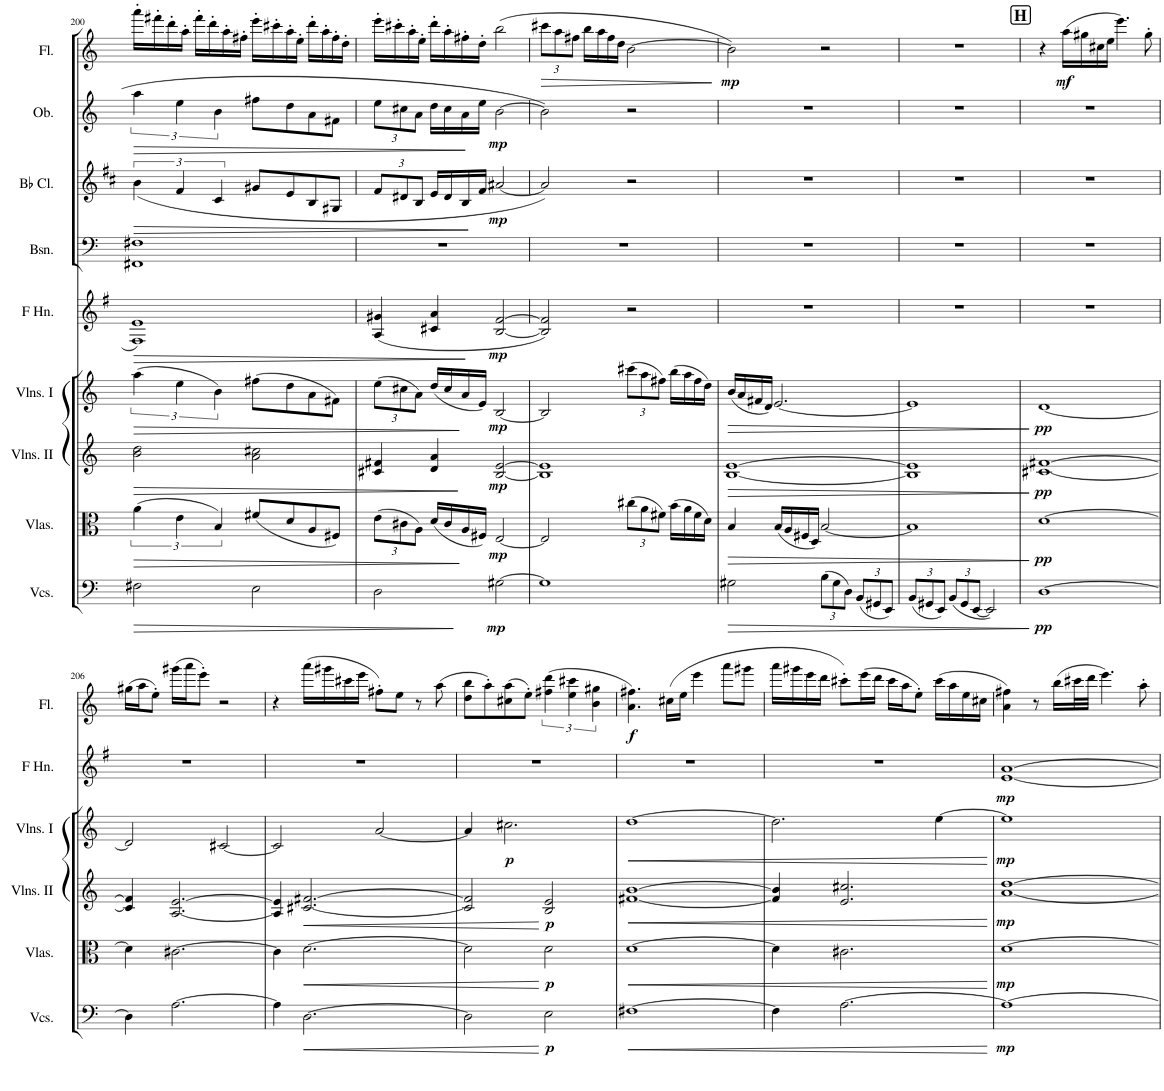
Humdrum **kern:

**kern	**dynam	**kern	**dynam	**kern	**dynam	**kern	**dynam	**kern	**dynam	**kern	**kern	**dynam	**kern	**dynam	**kern	**dynam
*part9	*part9	*part8	*part8	*part7	*part7	*part6	*part6	*part5	*part5	*part4	*part3	*part3	*part2	*part2	*part1	*part1
*staff9	*staff9	*staff8	*staff8	*staff7	*staff7	*staff6	*staff6	*staff5	*staff5	*staff4	*staff3	*staff3	*staff2	*staff2	*staff1	*staff1
*I"Cellos	*	*I"Violas	*	*I"Violins II	*	*I"Violins I	*	*I"2 Horn in F	*	*I"2 Bassoon	*I"2 Bb Clarinet	*	*I"2 Oboe	*	*I"2 Flute	*
*	*	*I'Vlas.	*	*I'Vlns. II	*	*I'Vlns. I	*	*	*	*I'Bsn.	*I'Bb Cl.	*	*I'Ob.	*	*I'Fl.	*
!!LO:PB:g=z
*clefF4	*	*clefC3	*	*clefG2	*	*clefG2	*	*clefG2	*	*clefF4	*clefG2	*	*clefG2	*	*clefG2	*
*	*	*	*	*	*	*	*	*Trd4c7	*	*	*Trd1c2	*	*	*	*	*
*k[]	*	*k[]	*	*k[]	*	*k[]	*	*k[f#]	*	*k[]	*k[f#c#]	*	*k[]	*	*k[]	*
*M4/4	*	*M4/4	*	*M4/4	*	*M4/4	*	*M4/4	*	*M4/4	*M4/4	*	*M4/4	*	*M4/4	*
=200	=200	=200	=200	=200	=200	=200	=200	=200	=200	=200	=200	=200	=200	=200	=200	=200
!	!LO:HP:b	!	!LO:HP:b	!	!LO:HP:b	!	!LO:HP:b	!	!LO:HP:b	!	!	!LO:HP:b	!	!LO:HP:b	!	!
2F#X\	>	(6a\	>	2b\ 2dd\	>	(6aa\	>	1F# 1e	>	1FF#X 1F#X	(<6b\	>	6aa\	>	16aaa'\LL	.
.	.	.	.	.	.	.	.	.	.	.	.	.	.	.	16fff#X'\	.
.	.	.	.	.	.	.	.	.	.	.	.	.	.	.	16ddd'\	.
.	.	6e\	.	.	.	6ee\	.	.	.	.	6f#/	.	6ee\	.	.	.
.	.	.	.	.	.	.	.	.	.	.	.	.	.	.	16aa'\JJ	.
.	.	.	.	.	.	.	.	.	.	.	.	.	.	.	16fff#'\LL	.
.	.	.	.	.	.	.	.	.	.	.	.	.	.	.	16ddd'\	.
.	.	6B/)	.	.	.	6b\)	.	.	.	.	6c#/	.	6b\	.	.	.
.	.	.	.	.	.	.	.	.	.	.	.	.	.	.	16aa'\	.
.	.	.	.	.	.	.	.	.	.	.	.	.	.	.	16ff#X'\JJ	.
2E\	.	(8f#X/L	.	2a\ 2cc#X\	.	(8ff#X\L	.	.	.	.	8g#X/L	.	8ff#X\L	.	16eee'\LL	.
.	.	.	.	.	.	.	.	.	.	.	.	.	.	.	16ccc#X'\	.
.	.	8d/	.	.	.	8dd\	.	.	.	.	8e/	.	8dd\	.	16aa'\	.
.	.	.	.	.	.	.	.	.	.	.	.	.	.	.	16ee'\JJ	.
.	.	8A/	.	.	.	8a\	.	.	.	.	8B/	.	8a\	.	16ddd'\LL	.
.	.	.	.	.	.	.	.	.	.	.	.	.	.	.	16aa'\	.
.	.	8F#X/J)	.	.	.	8f#X\J)	.	.	.	.	8G#X/J	.	8f#X\J	.	16ff#'\	.
.	.	.	.	.	.	.	.	.	.	.	.	.	.	.	16dd'\JJ	.
=201	=201	=201	=201	=201	=201	=201	=201	=201	=201	=201	=201	=201	=201	=201	=201	=201
*	*	*Xbrackettup	*	*	*	*Xbrackettup	*	*	*	*	*Xbrackettup	*	*Xbrackettup	*	*	*
2D\	.	(12e\L	.	4c#X/ 4f#X/	.	(12ee\L	.	(4A/ 4g#X/	.	1r	12f#/L	.	12ee\L	.	16eee'\LL	.
.	.	.	.	.	.	.	.	.	.	.	.	.	.	.	16ccc#X'\	.
.	.	12c#X\	.	.	.	12cc#X\	.	.	.	.	12d#X/	.	12cc#X\	.	.	.
.	.	.	.	.	.	.	.	.	.	.	.	.	.	.	16aa'\	.
.	.	12A\J)	.	.	.	12a\J)	.	.	.	.	12B/J	.	12a\J	.	.	.
.	.	.	.	.	.	.	.	.	.	.	.	.	.	.	16ee'\JJ	.
.	.	(16d/LL	.	4d/ 4a/	.	(16dd/LL	.	4c#X/ 4a/	.	.	16e/LL	.	16dd\LL	.	16ddd'\LL	.
.	.	16c#/	.	.	.	16cc#/	.	.	.	.	16d#/	.	16cc#\	.	16aa'\	.
.	.	16A/	.	.	.	16a/	.	.	.	.	16B/	.	16a\	.	16ff#X'\	.
.	.	16F#X/JJ)	.	.	.	16e/JJ)	.	.	.	.	16f#/JJ	.	16ee\JJ	.	16dd'\JJ	.
!	!LO:DY:b	!	!LO:DY:b	!	!LO:DY:b	!	!LO:DY:b	!	!LO:DY:b	!	!	!LO:DY:b	!	!LO:DY:b	!	!
[2G#X\	mp	[2E/	mp	[2B/ [2e/	mp	[2B/	mp	[2B/ [2f#/	mp	.	[2a#X/	mp	[2b\	mp	(2bb\	.
.	]	.	]	.	]	.	]	.	]	.	.	]	.	]	.	.
=202	=202	=202	=202	=202	=202	=202	=202	=202	=202	=202	=202	=202	=202	=202	=202	=202
*	*	*	*	*	*	*	*	*	*	*	*	*	*	*	*Xbrackettup	*
!	!	!	!	!	!	!	!	!	!	!	!	!	!	!	!	!LO:HP:b
1G#]	.	2E/]	.	1B] 1e]	.	2B/]	.	2B/] 2f#/])	.	1r	2a#/])	.	2b\]	.	12ccc#X\L	>
.	.	.	.	.	.	.	.	.	.	.	.	.	.	.	12aa\	.
.	.	.	.	.	.	.	.	.	.	.	.	.	.	.	12ff#X\J	.
.	.	.	.	.	.	.	.	.	.	.	.	.	.	.	16bb\LL	.
.	.	.	.	.	.	.	.	.	.	.	.	.	.	.	16aa\	.
.	.	.	.	.	.	.	.	.	.	.	.	.	.	.	16ff#\	.
.	.	.	.	.	.	.	.	.	.	.	.	.	.	.	16dd\JJ	.
.	.	(12cc#X\L	.	.	.	(12ccc#X\L	.	2r	.	.	2r	.	2r	.	[2b\	.
.	.	12a\	.	.	.	12aa\	.	.	.	.	.	.	.	.	.	.
.	.	12f#X\J)	.	.	.	12ff#X\J)	.	.	.	.	.	.	.	.	.	.
.	.	(16b\LL	.	.	.	(16bb\LL	.	.	.	.	.	.	.	.	.	.
.	.	16a\	.	.	.	16aa\	.	.	.	.	.	.	.	.	.	.
.	.	16f#\	.	.	.	16ff#\	.	.	.	.	.	.	.	.	.	.
.	.	16d\JJ)	.	.	.	16dd\JJ)	.	.	.	.	.	.	.	.	.	.
.	.	.	.	.	.	.	.	.	.	.	.	.	.	.	.	]
=203	=203	=203	=203	=203	=203	=203	=203	=203	=203	=203	=203	=203	=203	=203	=203	=203
!	!LO:HP:b	!	!LO:HP:b	!	!LO:HP:b	!	!LO:HP:b	!	!	!	!	!	!	!	!	!LO:DY:b
2G#X\	>	4B/	>	[1B [1e	>	(16b/LL	>	1r	.	1r	1r	.	1r	.	2b\])	mp
.	.	.	.	.	.	16a/	.	.	.	.	.	.	.	.	.	.
.	.	.	.	.	.	16f#X/	.	.	.	.	.	.	.	.	.	.
.	.	.	.	.	.	16d/JJ)	.	.	.	.	.	.	.	.	.	.
.	.	(16B/LL	.	.	.	[2.e/	.	.	.	.	.	.	.	.	.	.
.	.	16A/	.	.	.	.	.	.	.	.	.	.	.	.	.	.
.	.	16F#X/	.	.	.	.	.	.	.	.	.	.	.	.	.	.
.	.	16D/JJ)	.	.	.	.	.	.	.	.	.	.	.	.	.	.
*Xbrackettup	*	*	*	*	*	*	*	*	*	*	*	*	*	*	*	*
(12B\L	.	[2B/	.	.	.	.	.	.	.	.	.	.	.	.	2r	.
12G#\	.	.	.	.	.	.	.	.	.	.	.	.	.	.	.	.
12D\J)	.	.	.	.	.	.	.	.	.	.	.	.	.	.	.	.
(12BB/L	.	.	.	.	.	.	.	.	.	.	.	.	.	.	.	.
12GG#X/	.	.	.	.	.	.	.	.	.	.	.	.	.	.	.	.
12EE/J)	.	.	.	.	.	.	.	.	.	.	.	.	.	.	.	.
=204	=204	=204	=204	=204	=204	=204	=204	=204	=204	=204	=204	=204	=204	=204	=204	=204
(12BB/L	.	1B]	.	1B] 1e]	.	1e]	.	1r	.	1r	1r	.	1r	.	1r	.
12GG#X/	.	.	.	.	.	.	.	.	.	.	.	.	.	.	.	.
12EE/J)	.	.	.	.	.	.	.	.	.	.	.	.	.	.	.	.
(12BB/L	.	.	.	.	.	.	.	.	.	.	.	.	.	.	.	.
12GG#/	.	.	.	.	.	.	.	.	.	.	.	.	.	.	.	.
[12EE/J	.	.	.	.	.	.	.	.	.	.	.	.	.	.	.	.
2EE/])	.	.	.	.	.	.	.	.	.	.	.	.	.	.	.	.
.	]	.	]	.	]	.	]	.	.	.	.	.	.	.	.	.
=205	=205	=205	=205	=205	=205	=205	=205	=205	=205	=205	=205	=205	=205	=205	=205	=205
!	!LO:DY:b	!	!LO:DY:b	!	!LO:DY:b	!	!LO:DY:b	!	!	!	!	!	!	!	!	!
[1D	pp	[1d	pp	[1c#X [1f#X	pp	[1d	pp	1r	.	1r	1r	.	1r	.	4r	.
!	!	!	!	!	!	!	!	!	!	!	!	!	!	!	!	!LO:DY:b
.	.	.	.	.	.	.	.	.	.	.	.	.	.	.	(16aa\LL	mf
.	.	.	.	.	.	.	.	.	.	.	.	.	.	.	16gg#X\	.
.	.	.	.	.	.	.	.	.	.	.	.	.	.	.	16cc#X\	.
.	.	.	.	.	.	.	.	.	.	.	.	.	.	.	16ee\JJ	.
.	.	.	.	.	.	.	.	.	.	.	.	.	.	.	4.eee\)	.
.	.	.	.	.	.	.	.	.	.	.	.	.	.	.	8gg#'\	.
!!LO:LB:g=z
=206	=206	=206	=206	=206	=206	=206	=206	=206	=206	=206	=206	=206	=206	=206	=206	=206
4D\]	.	4d\]	.	4c#/] 4f#/]	.	2d/]	.	1r	.	1r	1r	.	1r	.	(16gg#X\LL	.
.	.	.	.	.	.	.	.	.	.	.	.	.	.	.	16aa\J	.
.	.	.	.	.	.	.	.	.	.	.	.	.	.	.	8ee'\J)	.
[2.A\	.	[2.c#X\	.	[2.A/ [2.e/	.	.	.	.	.	.	.	.	.	.	(16ggg#X\LL	.
.	.	.	.	.	.	.	.	.	.	.	.	.	.	.	16aaa\J	.
.	.	.	.	.	.	.	.	.	.	.	.	.	.	.	8eee'\J)	.
.	.	.	.	.	.	[2c#X/	.	.	.	.	.	.	.	.	2r	.
=207	=207	=207	=207	=207	=207	=207	=207	=207	=207	=207	=207	=207	=207	=207	=207	=207
4A\]	.	4c#\]	.	4A/] 4e/]	.	2c#/]	.	1r	.	1r	1r	.	1r	.	4r	.
!	!LO:HP:b	!	!LO:HP:b	!	!LO:HP:b	!	!	!	!	!	!	!	!	!	!	!
[2.D\	<	[2.d\	<	[2.c#X/ [2.f#X/	<	.	.	.	.	.	.	.	.	.	(16aaa\LL	.
.	.	.	.	.	.	.	.	.	.	.	.	.	.	.	16ggg#X\	.
.	.	.	.	.	.	.	.	.	.	.	.	.	.	.	16ccc#X\	.
.	.	.	.	.	.	.	.	.	.	.	.	.	.	.	16eee\JJ	.
.	.	.	.	.	.	[2a/	.	.	.	.	.	.	.	.	8ff#X'\L)	.
.	.	.	.	.	.	.	.	.	.	.	.	.	.	.	8ee\J	.
.	.	.	.	.	.	.	.	.	.	.	.	.	.	.	8r	.
.	.	.	.	.	.	.	.	.	.	.	.	.	.	.	(8aa\	.
=208	=208	=208	=208	=208	=208	=208	=208	=208	=208	=208	=208	=208	=208	=208	=208	=208
2D\]	.	2d\]	.	2c#/] 2f#/]	.	4a/]	.	1r	.	1r	1r	.	1r	.	8dd\ 8bb\L	.
.	.	.	.	.	.	.	.	.	.	.	.	.	.	.	8aa'\)	.
!	!	!	!	!	!	!	!LO:DY:b	!	!	!	!	!	!	!	!	!
.	.	.	.	.	.	2.cc#X\	p	.	.	.	.	.	.	.	(8cc#X\ 8aa\	.
.	.	.	.	.	.	.	.	.	.	.	.	.	.	.	8ee'\J)	.
*	*	*	*	*	*	*	*	*	*	*	*	*	*	*	*brackettup	*
!	!LO:DY:n=1:b	!	!LO:DY:n=1:b	!	!LO:DY:n=1:b	!	!	!	!	!	!	!	!	!	!	!
2E\	[ p	2d\	[ p	2B/ 2e/	[ p	.	.	.	.	.	.	.	.	.	(6ff#X\ 6ddd\	.
.	.	.	.	.	.	.	.	.	.	.	.	.	.	.	6ee\ 6ccc#X\	.
.	.	.	.	.	.	.	.	.	.	.	.	.	.	.	6b\ 6gg#X\	.
=209	=209	=209	=209	=209	=209	=209	=209	=209	=209	=209	=209	=209	=209	=209	=209	=209
!	!LO:HP:b	!	!LO:HP:b	!	!LO:HP:b	!	!LO:HP:b	!	!	!	!	!	!	!	!	!LO:DY:b
[1F#X	<	[1d	<	[1f#X [1b	<	[1dd	<	1r	.	1r	1r	.	1r	.	4.a\ 4.ff#X\)	f
.	.	.	.	.	.	.	.	.	.	.	.	.	.	.	(16cc#X\LL	.
.	.	.	.	.	.	.	.	.	.	.	.	.	.	.	16ee\JJ	.
.	.	.	.	.	.	.	.	.	.	.	.	.	.	.	4eee\	.
.	.	.	.	.	.	.	.	.	.	.	.	.	.	.	8aaa\L	.
.	.	.	.	.	.	.	.	.	.	.	.	.	.	.	8ggg#X\J	.
=210	=210	=210	=210	=210	=210	=210	=210	=210	=210	=210	=210	=210	=210	=210	=210	=210
4F#\]	.	4d\]	.	4f#/] 4b/]	.	2.dd\]	.	1r	.	1r	1r	.	1r	.	16aaa\LL	.
.	.	.	.	.	.	.	.	.	.	.	.	.	.	.	16ggg#X\	.
.	.	.	.	.	.	.	.	.	.	.	.	.	.	.	16eee\	.
.	.	.	.	.	.	.	.	.	.	.	.	.	.	.	16ddd\JJ	.
[2.A\	.	2.c#X\	.	2.e/ 2.cc#X/	.	.	.	.	.	.	.	.	.	.	8ccc#X'\L)	.
.	.	.	.	.	.	.	.	.	.	.	.	.	.	.	(16eee\L	.
.	.	.	.	.	.	.	.	.	.	.	.	.	.	.	16ddd\JJ	.
.	.	.	.	.	.	.	.	.	.	.	.	.	.	.	16ccc#\LL	.
.	.	.	.	.	.	.	.	.	.	.	.	.	.	.	16aa\J	.
.	.	.	.	.	.	.	.	.	.	.	.	.	.	.	8ee'\J)	.
.	.	.	.	.	.	[4ee\	.	.	.	.	.	.	.	.	(16ccc#\LL	.
.	.	.	.	.	.	.	.	.	.	.	.	.	.	.	16aa\	.
.	.	.	.	.	.	.	.	.	.	.	.	.	.	.	16ee\	.
.	.	.	.	.	.	.	.	.	.	.	.	.	.	.	16cc#X\JJ	.
.	[	.	[	.	[	.	[	.	.	.	.	.	.	.	.	.
=211	=211	=211	=211	=211	=211	=211	=211	=211	=211	=211	=211	=211	=211	=211	=211	=211
!	!LO:DY:b	!	!LO:DY:b	!	!LO:DY:b	!	!LO:DY:b	!	!LO:DY:b	!	!	!	!	!	!	!
1A_	mp	[1d	mp	[1a [1dd	mp	1ee]	mp	[1e [1a	mp	1r	1r	.	1r	.	4a\ 4ff#X\)	.
.	.	.	.	.	.	.	.	.	.	.	.	.	.	.	8r	.
.	.	.	.	.	.	.	.	.	.	.	.	.	.	.	(16bb\LL	.
.	.	.	.	.	.	.	.	.	.	.	.	.	.	.	32ccc#X\L	.
.	.	.	.	.	.	.	.	.	.	.	.	.	.	.	32ddd\JJJ	.
.	.	.	.	.	.	.	.	.	.	.	.	.	.	.	4.eee\)	.
.	.	.	.	.	.	.	.	.	.	.	.	.	.	.	8aa'\	.
=	=	=	=	=	=	=	=	=	=	=	=	=	=	=	=	=
*-	*-	*-	*-	*-	*-	*-	*-	*-	*-	*-	*-	*-	*-	*-	*-	*-
